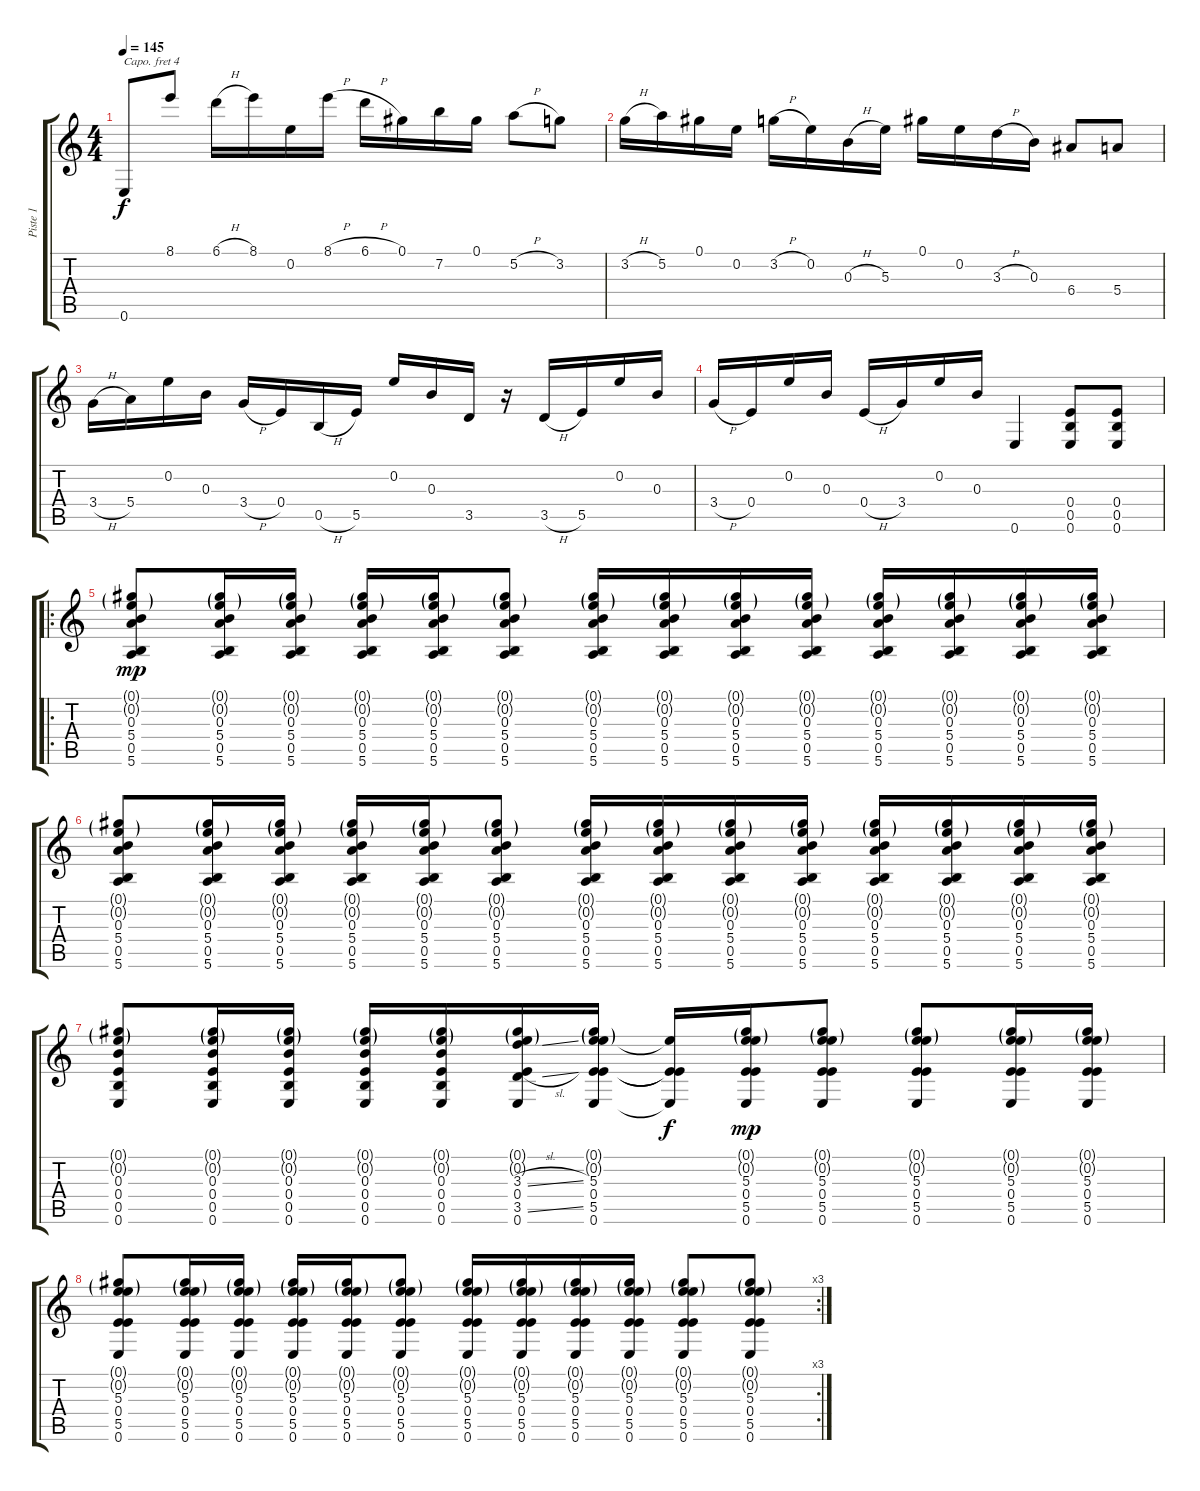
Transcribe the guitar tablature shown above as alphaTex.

\track ("Piste 1" "Piste 1") {instrument acousticguitarsteel}
\staff {score tabs}
\capo 4
\tuning (E4 C4 G3 C3 G2 C2) {hide}
\ts (4 4)
\tempo 145
\clef g2
\ks c
0.6.8{dy f} 8.1.8 6.1{h}.16 8.1.16 0.2.16 8.1{h}.16 6.1{h}.16 0.1.16 7.2.16 0.1.16 5.2{h}.8 3.2.8 |
3.2{h}.16 5.2.16 0.1.16 0.2.16 3.2{h}.16 0.2.16 0.3{h}.16 5.3.16 0.1.16 0.2.16 3.3{h}.16 0.3.16 6.4.8 5.4.8 |
3.4{h}.16 5.4.16 0.2.16 0.3.16 3.4{h}.16 0.4.16 0.5{h}.16 5.5.16 0.2.16 0.3.16 3.5.16 r.16 3.5{h}.16 5.5.16 0.2.16 0.3.16 |
3.4{h}.16 0.4.16 0.2.16 0.3.16 0.4{h}.16 3.4.16 0.2.16 0.3.16 0.6.4 (0.4 0.5 0.6).8 (0.4 0.5 0.6).8 |
\ro
(0.1{g} 0.2{g} 0.3 5.4 0.5 5.6).8{dy mp} (0.1{g} 0.2{g} 0.3 5.4 0.5 5.6).16 (0.1{g} 0.2{g} 0.3 5.4 0.5 5.6).16 (0.1{g} 0.2{g} 0.3 5.4 0.5 5.6).16 (0.1{g} 0.2{g} 0.3 5.4 0.5 5.6).16 (0.1{g} 0.2{g} 0.3 5.4 0.5 5.6).8 (0.1{g} 0.2{g} 0.3 5.4 0.5 5.6).16 (0.1{g} 0.2{g} 0.3 5.4 0.5 5.6).16 (0.1{g} 0.2{g} 0.3 5.4 0.5 5.6).16 (0.1{g} 0.2{g} 0.3 5.4 0.5 5.6).16 (0.1{g} 0.2{g} 0.3 5.4 0.5 5.6).16 (0.1{g} 0.2{g} 0.3 5.4 0.5 5.6).16 (0.1{g} 0.2{g} 0.3 5.4 0.5 5.6).16 (0.1{g} 0.2{g} 0.3 5.4 0.5 5.6).16 |
(0.1{g} 0.2{g} 0.3 5.4 0.5 5.6).8 (0.1{g} 0.2{g} 0.3 5.4 0.5 5.6).16 (0.1{g} 0.2{g} 0.3 5.4 0.5 5.6).16 (0.1{g} 0.2{g} 0.3 5.4 0.5 5.6).16 (0.1{g} 0.2{g} 0.3 5.4 0.5 5.6).16 (0.1{g} 0.2{g} 0.3 5.4 0.5 5.6).8 (0.1{g} 0.2{g} 0.3 5.4 0.5 5.6).16 (0.1{g} 0.2{g} 0.3 5.4 0.5 5.6).16 (0.1{g} 0.2{g} 0.3 5.4 0.5 5.6).16 (0.1{g} 0.2{g} 0.3 5.4 0.5 5.6).16 (0.1{g} 0.2{g} 0.3 5.4 0.5 5.6).16 (0.1{g} 0.2{g} 0.3 5.4 0.5 5.6).16 (0.1{g} 0.2{g} 0.3 5.4 0.5 5.6).16 (0.1{g} 0.2{g} 0.3 5.4 0.5 5.6).16 |
(0.1{g} 0.2{g} 0.3 0.4 0.5 0.6).8 (0.1{g} 0.2{g} 0.3 0.4 0.5 0.6).16 (0.1{g} 0.2{g} 0.3 0.4 0.5 0.6).16 (0.1{g} 0.2{g} 0.3 0.4 0.5 0.6).16 (0.1{g} 0.2{g} 0.3 0.4 0.5 0.6).16 (0.1{g} 0.2{g} 3.3{sl} 0.4 3.5{sl} 0.6).16 (0.1{g} 0.2{g} 5.3 0.4 5.5 0.6).16 (5.3{t} 0.4{t} 5.5{t} 0.6{t}).16{dy f} (0.1{g} 0.2{g} 5.3 0.4 5.5 0.6).16{dy mp} (0.1{g} 0.2{g} 5.3 0.4 5.5 0.6).8 (0.1{g} 0.2{g} 5.3 0.4 5.5 0.6).8 (0.1{g} 0.2{g} 5.3 0.4 5.5 0.6).16 (0.1{g} 0.2{g} 5.3 0.4 5.5 0.6).16 |
\rc 3
(0.1{g} 0.2{g} 5.3 0.4 5.5 0.6).8 (0.1{g} 0.2{g} 5.3 0.4 5.5 0.6).16 (0.1{g} 0.2{g} 5.3 0.4 5.5 0.6).16 (0.1{g} 0.2{g} 5.3 0.4 5.5 0.6).16 (0.1{g} 0.2{g} 5.3 0.4 5.5 0.6).16 (0.1{g} 0.2{g} 5.3 0.4 5.5 0.6).8 (0.1{g} 0.2{g} 5.3 0.4 5.5 0.6).16 (0.1{g} 0.2{g} 5.3 0.4 5.5 0.6).16 (0.1{g} 0.2{g} 5.3 0.4 5.5 0.6).16 (0.1{g} 0.2{g} 5.3 0.4 5.5 0.6).16 (0.1{g} 0.2{g} 5.3 0.4 5.5 0.6).8 (0.1{g} 0.2{g} 5.3 0.4 5.5 0.6).8
